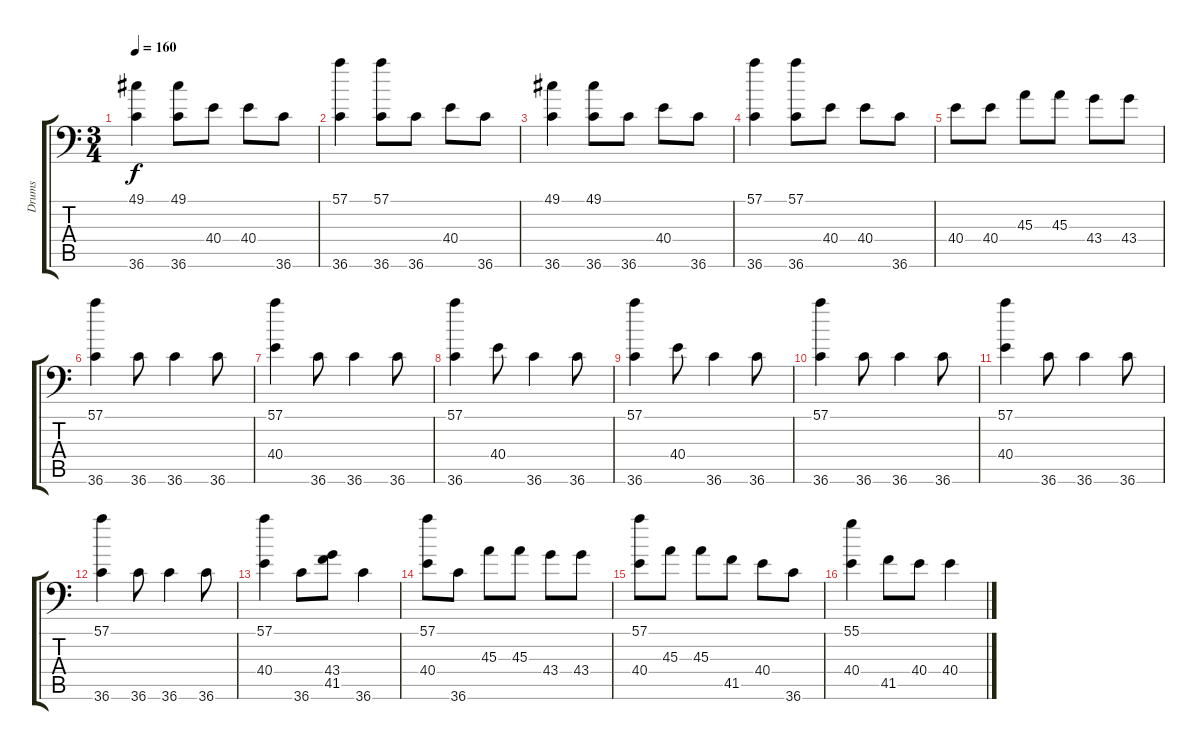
\track ("Drums" "Drums") {instrument acousticgrandpiano}
\staff {score tabs}
\tuning (C-1 C-1 C-1 C-1 C-1 C-1) {hide}
\ts (3 4)
\tempo 160
\clef f4
\ks c
(49.1 36.6).4{dy f} (49.1 36.6).8 40.4.8 40.4.8 36.6.8 |
(57.1 36.6).4 (57.1 36.6).8 36.6.8 40.4.8 36.6.8 |
(49.1 36.6).4 (49.1 36.6).8 36.6.8 40.4.8 36.6.8 |
(57.1 36.6).4 (57.1 36.6).8 40.4.8 40.4.8 36.6.8 |
40.4.8 40.4.8 45.3.8 45.3.8 43.4.8 43.4.8 |
(57.1 36.6).4 36.6.8 36.6.4 36.6.8 |
(57.1 40.4).4 36.6.8 36.6.4 36.6.8 |
(57.1 36.6).4 40.4.8 36.6.4 36.6.8 |
(57.1 36.6).4 40.4.8 36.6.4 36.6.8 |
(57.1 36.6).4 36.6.8 36.6.4 36.6.8 |
(57.1 40.4).4 36.6.8 36.6.4 36.6.8 |
(57.1 36.6).4 36.6.8 36.6.4 36.6.8 |
(57.1 40.4).4 36.6.8 (43.4 41.5).8 36.6.4 |
(57.1 40.4).8 36.6.8 45.3.8 45.3.8 43.4.8 43.4.8 |
(57.1 40.4).8 45.3.8 45.3.8 41.5.8 40.4.8 36.6.8 |
(55.1 40.4).4 41.5.8 40.4.8 40.4.4
